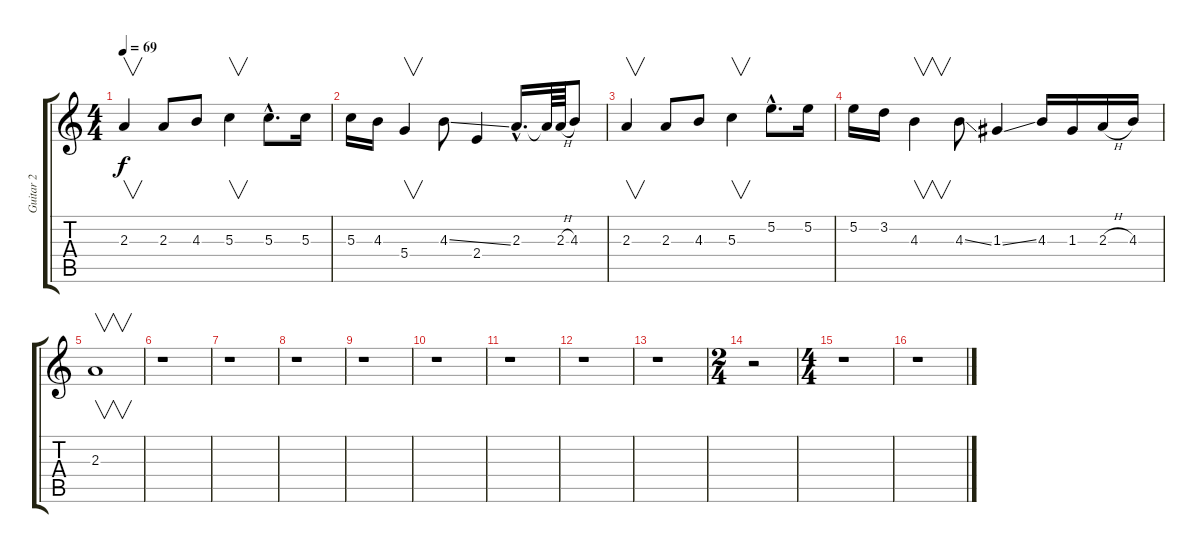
\track ("Guitar 2" "Guitar 2") {instrument electricguitarclean}
\staff {score tabs}
\tuning (E4 B3 G3 D3 A2 E2) {hide}
\ts (4 4)
\tempo 69
\clef g2
\ks c
2.3.4{v dy f} 2.3.8 4.3.8 5.3.4{v} 5.3{hac}.8{d} 5.3.16 |
5.3.16 4.3.16 5.4.4{v} 4.3{ss}.8 2.4.4 2.3{hac}.16{d} 2.3{t}.64 2.3{h}.64 4.3.8 |
2.3.4{v} 2.3.8 4.3.8 5.3.4{v} 5.2{hac}.8{d} 5.2.16 |
5.2.16 3.2.16 4.3.4{v} 4.3{ss}.8 1.3{ss}.4 4.3.16 1.3.16 2.3{h}.16 4.3.16 |
2.3.1{v} |
r.1 |
r.1 |
r.1 |
r.1 |
r.1 |
r.1 |
r.1 |
r.1 |
\ts (2 4)
r.2 |
\ts (4 4)
r.1 |
r.1
